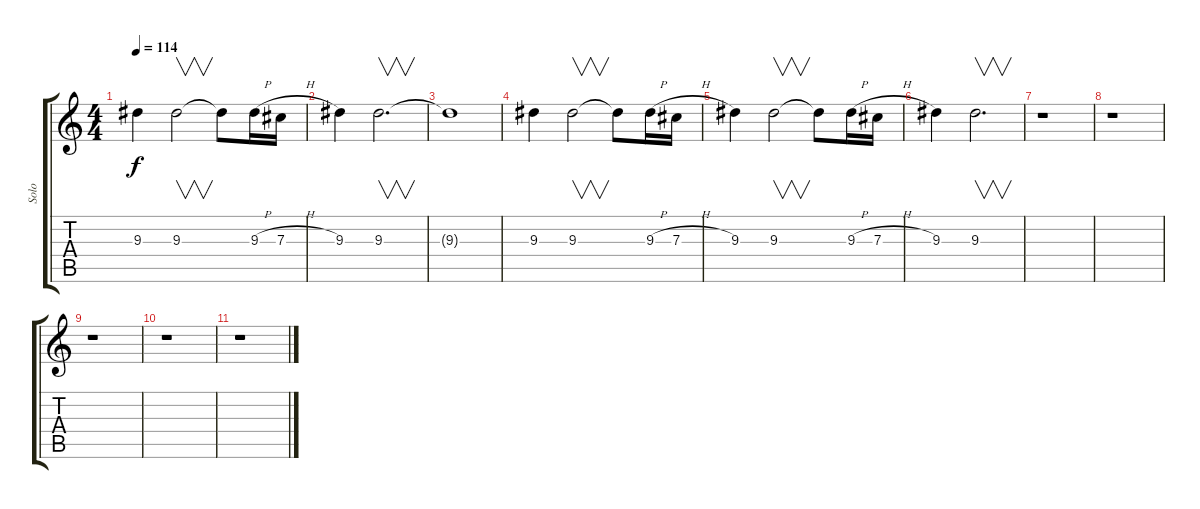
\track ("Solo" "Solo") {instrument distortionguitar}
\staff {score tabs}
\tuning (Eb4 Bb3 Gb3 Db3 Ab2 Db2) {hide}
\ts (4 4)
\tempo 114
\clef g2
\ks c
9.3.4{dy f} 9.3.2{v} 9.3{t}.8 9.3{h}.16 7.3{h}.16 |
9.3.4 9.3.2{v d} |
9.3{t}.1 |
9.3.4 9.3.2{v} 9.3{t}.8 9.3{h}.16 7.3{h}.16 |
9.3.4 9.3.2{v} 9.3{t}.8 9.3{h}.16 7.3{h}.16 |
9.3.4 9.3.2{v d} |
r.1 |
r.1 |
r.1 |
r.1 |
r.1
